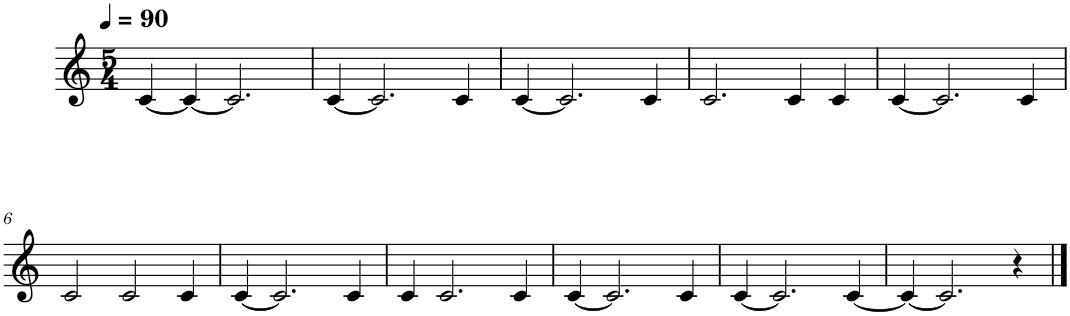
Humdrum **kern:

**kern
*part1
*staff1
*I"Piano
*I'Pno.
*clefG2
*k[]
*M5/4
*MM90
=1
[4c/
4c/_
2.c/]
=2
[4c/
2.c/]
4c/
=3
[4c/
2.c/]
4c/
=4
2.c/
4c/
4c/
=5
[4c/
2.c/]
4c/
!!LO:LB:g=z
=6
2c/
2c/
4c/
=7
[4c/
2.c/]
4c/
=8
4c/
2.c/
4c/
=9
[4c/
2.c/]
4c/
=10
[4c/
2.c/]
[4c/
=11
4c/_
2.c/]
4r
==
*-
